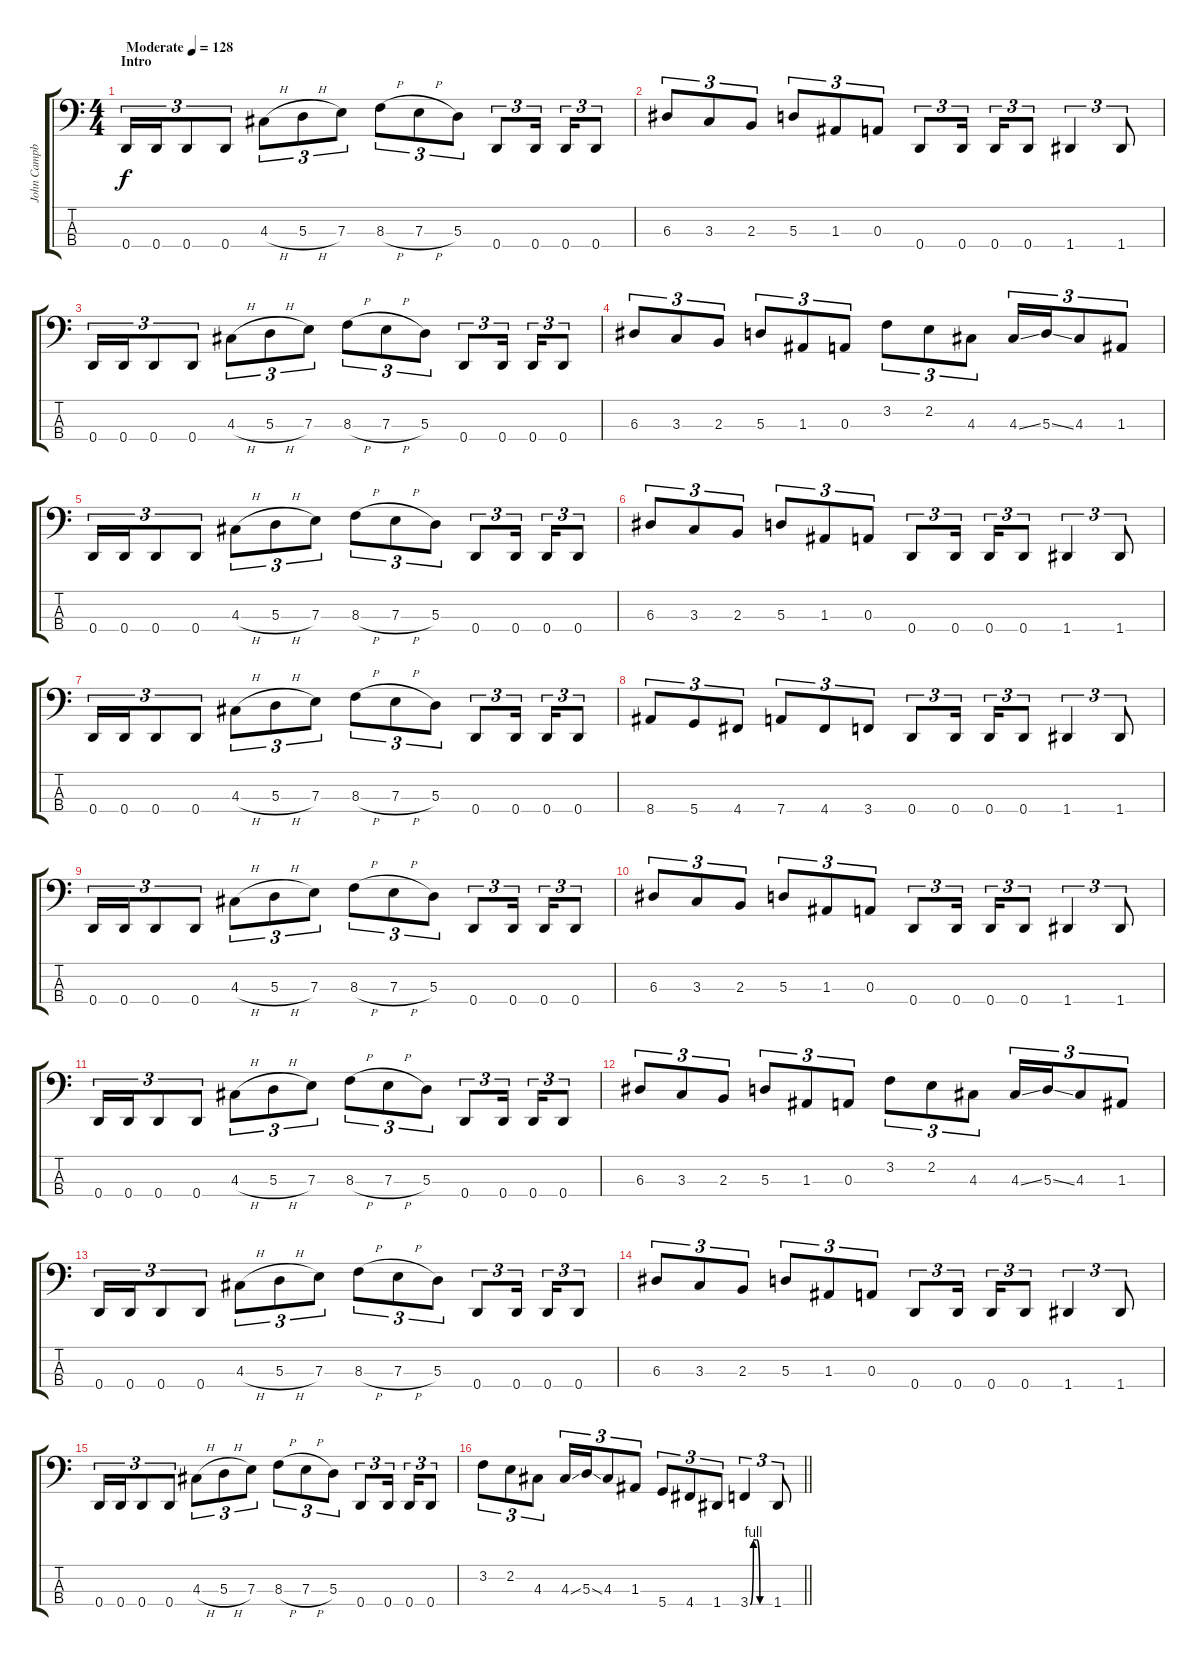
\track ("John Campbell" "John Campb") {instrument electricbasspick}
\staff {score tabs}
\tuning (G2 D2 A1 D1) {hide}
\ts (4 4)
\section ("" "Intro")
\tempo (128 "Moderate")
\clef f4
\ks c
0.4.16{tu (3 2) dy f instrument electricbasspick} 0.4.16{tu (3 2)} 0.4.8{tu (3 2)} 0.4.8{tu (3 2)} 4.3{h}.8{tu (3 2)} 5.3{h}.8{tu (3 2)} 7.3.8{tu (3 2)} 8.3{h}.8{tu (3 2)} 7.3{h}.8{tu (3 2)} 5.3.8{tu (3 2)} 0.4.8{tu (3 2)} 0.4.16{tu (3 2) beam splitsecondary} 0.4.16{tu (3 2)} 0.4.8{tu (3 2)} |
6.3.8{tu (3 2)} 3.3.8{tu (3 2)} 2.3.8{tu (3 2)} 5.3.8{tu (3 2)} 1.3.8{tu (3 2)} 0.3.8{tu (3 2)} 0.4.8{tu (3 2)} 0.4.16{tu (3 2) beam splitsecondary} 0.4.16{tu (3 2)} 0.4.8{tu (3 2)} 1.4.4{tu (3 2)} 1.4.8{tu (3 2)} |
0.4.16{tu (3 2)} 0.4.16{tu (3 2)} 0.4.8{tu (3 2)} 0.4.8{tu (3 2)} 4.3{h}.8{tu (3 2)} 5.3{h}.8{tu (3 2)} 7.3.8{tu (3 2)} 8.3{h}.8{tu (3 2)} 7.3{h}.8{tu (3 2)} 5.3.8{tu (3 2)} 0.4.8{tu (3 2)} 0.4.16{tu (3 2) beam splitsecondary} 0.4.16{tu (3 2)} 0.4.8{tu (3 2)} |
6.3.8{tu (3 2)} 3.3.8{tu (3 2)} 2.3.8{tu (3 2)} 5.3.8{tu (3 2)} 1.3.8{tu (3 2)} 0.3.8{tu (3 2)} 3.2.8{tu (3 2)} 2.2.8{tu (3 2)} 4.3.8{tu (3 2)} 4.3{ss}.16{tu (3 2)} 5.3{ss}.16{tu (3 2)} 4.3.8{tu (3 2)} 1.3.8{tu (3 2)} |
0.4.16{tu (3 2)} 0.4.16{tu (3 2)} 0.4.8{tu (3 2)} 0.4.8{tu (3 2)} 4.3{h}.8{tu (3 2)} 5.3{h}.8{tu (3 2)} 7.3.8{tu (3 2)} 8.3{h}.8{tu (3 2)} 7.3{h}.8{tu (3 2)} 5.3.8{tu (3 2)} 0.4.8{tu (3 2)} 0.4.16{tu (3 2) beam splitsecondary} 0.4.16{tu (3 2)} 0.4.8{tu (3 2)} |
6.3.8{tu (3 2)} 3.3.8{tu (3 2)} 2.3.8{tu (3 2)} 5.3.8{tu (3 2)} 1.3.8{tu (3 2)} 0.3.8{tu (3 2)} 0.4.8{tu (3 2)} 0.4.16{tu (3 2) beam splitsecondary} 0.4.16{tu (3 2)} 0.4.8{tu (3 2)} 1.4.4{tu (3 2)} 1.4.8{tu (3 2)} |
0.4.16{tu (3 2)} 0.4.16{tu (3 2)} 0.4.8{tu (3 2)} 0.4.8{tu (3 2)} 4.3{h}.8{tu (3 2)} 5.3{h}.8{tu (3 2)} 7.3.8{tu (3 2)} 8.3{h}.8{tu (3 2)} 7.3{h}.8{tu (3 2)} 5.3.8{tu (3 2)} 0.4.8{tu (3 2)} 0.4.16{tu (3 2) beam splitsecondary} 0.4.16{tu (3 2)} 0.4.8{tu (3 2)} |
8.4.8{tu (3 2)} 5.4.8{tu (3 2)} 4.4.8{tu (3 2)} 7.4.8{tu (3 2)} 4.4.8{tu (3 2)} 3.4.8{tu (3 2)} 0.4.8{tu (3 2)} 0.4.16{tu (3 2) beam splitsecondary} 0.4.16{tu (3 2)} 0.4.8{tu (3 2)} 1.4.4{tu (3 2)} 1.4.8{tu (3 2)} |
0.4.16{tu (3 2)} 0.4.16{tu (3 2)} 0.4.8{tu (3 2)} 0.4.8{tu (3 2)} 4.3{h}.8{tu (3 2)} 5.3{h}.8{tu (3 2)} 7.3.8{tu (3 2)} 8.3{h}.8{tu (3 2)} 7.3{h}.8{tu (3 2)} 5.3.8{tu (3 2)} 0.4.8{tu (3 2)} 0.4.16{tu (3 2) beam splitsecondary} 0.4.16{tu (3 2)} 0.4.8{tu (3 2)} |
6.3.8{tu (3 2)} 3.3.8{tu (3 2)} 2.3.8{tu (3 2)} 5.3.8{tu (3 2)} 1.3.8{tu (3 2)} 0.3.8{tu (3 2)} 0.4.8{tu (3 2)} 0.4.16{tu (3 2) beam splitsecondary} 0.4.16{tu (3 2)} 0.4.8{tu (3 2)} 1.4.4{tu (3 2)} 1.4.8{tu (3 2)} |
0.4.16{tu (3 2)} 0.4.16{tu (3 2)} 0.4.8{tu (3 2)} 0.4.8{tu (3 2)} 4.3{h}.8{tu (3 2)} 5.3{h}.8{tu (3 2)} 7.3.8{tu (3 2)} 8.3{h}.8{tu (3 2)} 7.3{h}.8{tu (3 2)} 5.3.8{tu (3 2)} 0.4.8{tu (3 2)} 0.4.16{tu (3 2) beam splitsecondary} 0.4.16{tu (3 2)} 0.4.8{tu (3 2)} |
6.3.8{tu (3 2)} 3.3.8{tu (3 2)} 2.3.8{tu (3 2)} 5.3.8{tu (3 2)} 1.3.8{tu (3 2)} 0.3.8{tu (3 2)} 3.2.8{tu (3 2)} 2.2.8{tu (3 2)} 4.3.8{tu (3 2)} 4.3{ss}.16{tu (3 2)} 5.3{ss}.16{tu (3 2)} 4.3.8{tu (3 2)} 1.3.8{tu (3 2)} |
0.4.16{tu (3 2)} 0.4.16{tu (3 2)} 0.4.8{tu (3 2)} 0.4.8{tu (3 2)} 4.3{h}.8{tu (3 2)} 5.3{h}.8{tu (3 2)} 7.3.8{tu (3 2)} 8.3{h}.8{tu (3 2)} 7.3{h}.8{tu (3 2)} 5.3.8{tu (3 2)} 0.4.8{tu (3 2)} 0.4.16{tu (3 2) beam splitsecondary} 0.4.16{tu (3 2)} 0.4.8{tu (3 2)} |
6.3.8{tu (3 2)} 3.3.8{tu (3 2)} 2.3.8{tu (3 2)} 5.3.8{tu (3 2)} 1.3.8{tu (3 2)} 0.3.8{tu (3 2)} 0.4.8{tu (3 2)} 0.4.16{tu (3 2) beam splitsecondary} 0.4.16{tu (3 2)} 0.4.8{tu (3 2)} 1.4.4{tu (3 2)} 1.4.8{tu (3 2)} |
0.4.16{tu (3 2)} 0.4.16{tu (3 2)} 0.4.8{tu (3 2)} 0.4.8{tu (3 2)} 4.3{h}.8{tu (3 2)} 5.3{h}.8{tu (3 2)} 7.3.8{tu (3 2)} 8.3{h}.8{tu (3 2)} 7.3{h}.8{tu (3 2)} 5.3.8{tu (3 2)} 0.4.8{tu (3 2)} 0.4.16{tu (3 2) beam splitsecondary} 0.4.16{tu (3 2)} 0.4.8{tu (3 2)} |
\barLineRight lightlight
3.2.8{tu (3 2)} 2.2.8{tu (3 2)} 4.3.8{tu (3 2)} 4.3{ss}.16{tu (3 2)} 5.3{ss}.16{tu (3 2)} 4.3.8{tu (3 2)} 1.3.8{tu (3 2)} 5.4.8{tu (3 2)} 4.4.8{tu (3 2)} 1.4.8{tu (3 2)} 3.4{be (custom 0 0 10 4 20 4 30 0 60 0)}.4{tu (3 2)} 1.4.8{tu (3 2)}
